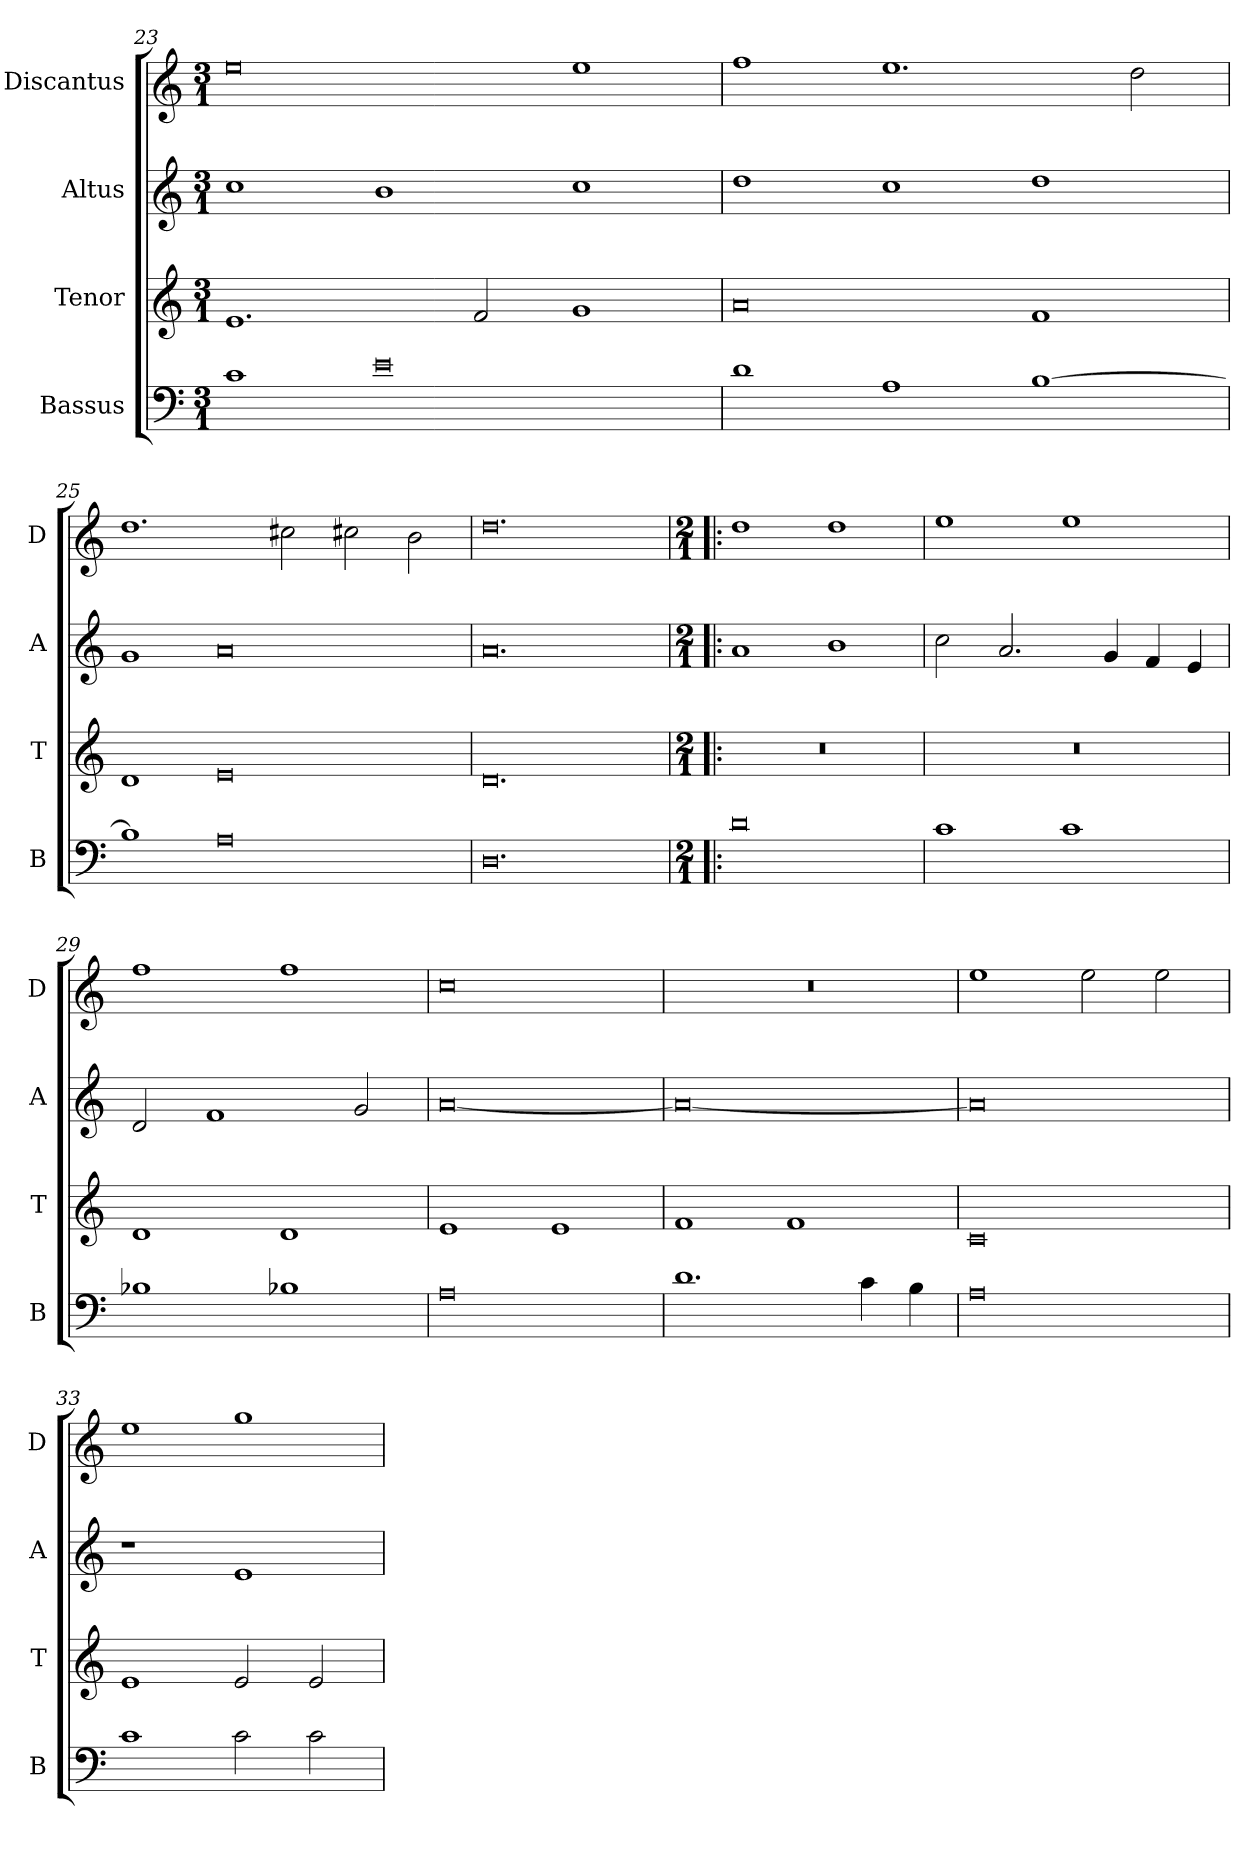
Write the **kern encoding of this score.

**kern	**kern	**kern	**kern
*part4	*part3	*part2	*part1
*staff4	*staff3	*staff2	*staff1
*I"Bassus	*I"Tenor	*I"Altus	*I"Discantus
*I'B	*I'T	*I'A	*I'D
*clefF4	*clefG2	*clefG2	*clefG2
*k[]	*k[]	*k[]	*k[]
*M3/1	*M3/1	*M3/1	*M3/1
=23	=23	=23	=23
1c	1.e	1cc	0ee
0e	.	1b	.
.	2f/	.	.
.	1g	1cc	1ee
=24	=24	=24	=24
1d	0a	1dd	1ff
1A	.	1cc	1.ee
[1B	1f	1dd	.
.	.	.	2dd\
=25	=25	=25	=25
1B]	1d	1g	1.dd
0A	0e	0a	.
.	.	.	2cc#X\
.	.	.	2cc#X\
.	.	.	2b\
=26	=26	=26	=26
0.D	0.d	0.a	0.dd
=27!|:	=27!|:	=27!|:	=27!|:
*k[]	*k[]	*k[]	*k[]
*M2/1	*M2/1	*M2/1	*M2/1
0d	0r	1a	1dd
.	.	1b	1dd
=28	=28	=28	=28
1c	0r	2cc\	1ee
.	.	2.a/	.
1c	.	.	1ee
.	.	4g/	.
.	.	4f/	.
.	.	4e/	.
=29	=29	=29	=29
1B-X	1d	2d/	1ff
.	.	1f	.
1B-X	1d	.	1ff
.	.	2g/	.
=30	=30	=30	=30
0A	1e	[0a	0cc
.	1e	.	.
=31	=31	=31	=31
1.d	1f	0a_	0r
.	1f	.	.
4c\	.	.	.
4B\	.	.	.
=32	=32	=32	=32
0A	0c	0a]	1ee
.	.	.	2ee\
.	.	.	2ee\
=33	=33	=33	=33
1c	1e	1r	1ee
2c\	2e/	1e	1gg
2c\	2e/	.	.
=	=	=	=
*-	*-	*-	*-
